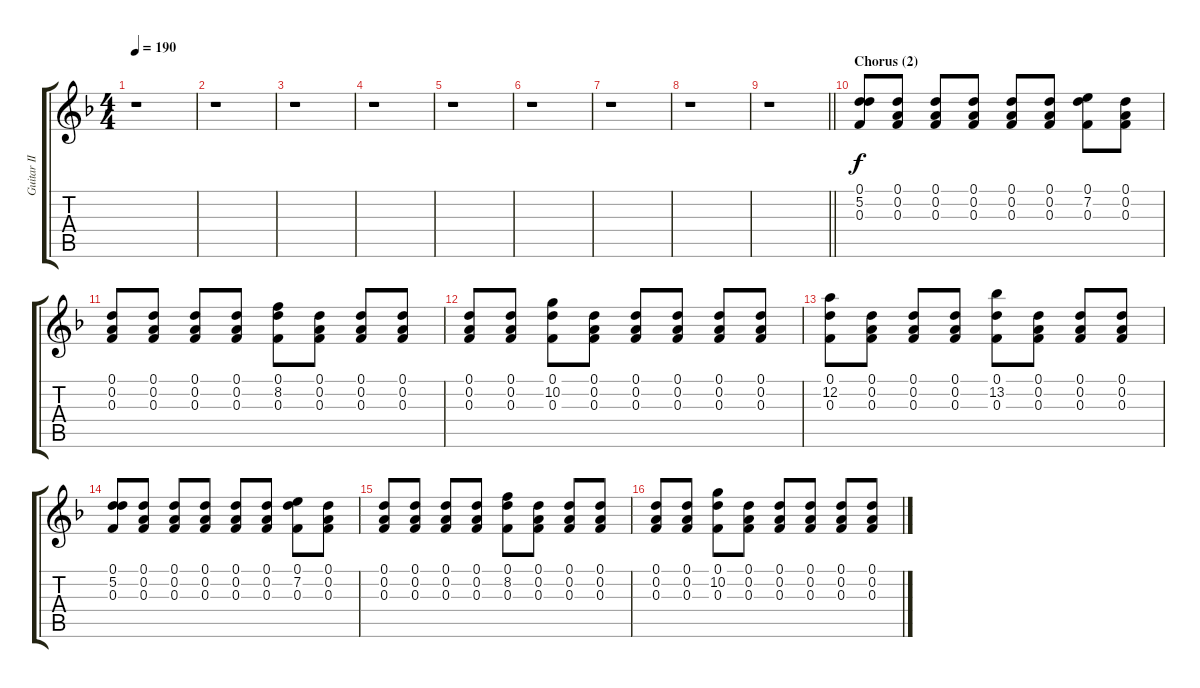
\track ("Guitar II" "Guitar II") {instrument electricguitarjazz}
\staff {score tabs}
\tuning (D4 A3 F3 C3 G2 D2) {hide}
\ts (4 4)
\tempo 190
\clef g2
\ks dminor
r.1{dy f} |
r.1 |
r.1 |
r.1 |
r.1 |
r.1 |
r.1 |
r.1 |
\barLineRight lightlight
r.1 |
\section ("" "Chorus (2)")
(0.1 5.2 0.3).8{instrument electricguitarjazz} (0.1 0.2 0.3).8 (0.1 0.2 0.3).8 (0.1 0.2 0.3).8 (0.1 0.2 0.3).8 (0.1 0.2 0.3).8 (0.1 7.2 0.3).8 (0.1 0.2 0.3).8 |
(0.1 0.2 0.3).8 (0.1 0.2 0.3).8 (0.1 0.2 0.3).8 (0.1 0.2 0.3).8 (0.1 8.2 0.3).8 (0.1 0.2 0.3).8 (0.1 0.2 0.3).8 (0.1 0.2 0.3).8 |
(0.1 0.2 0.3).8 (0.1 0.2 0.3).8 (0.1 10.2 0.3).8 (0.1 0.2 0.3).8 (0.1 0.2 0.3).8 (0.1 0.2 0.3).8 (0.1 0.2 0.3).8 (0.1 0.2 0.3).8 |
(0.1 12.2 0.3).8 (0.1 0.2 0.3).8 (0.1 0.2 0.3).8 (0.1 0.2 0.3).8 (0.1 13.2 0.3).8 (0.1 0.2 0.3).8 (0.1 0.2 0.3).8 (0.1 0.2 0.3).8 |
(0.1 5.2 0.3).8 (0.1 0.2 0.3).8 (0.1 0.2 0.3).8 (0.1 0.2 0.3).8 (0.1 0.2 0.3).8 (0.1 0.2 0.3).8 (0.1 7.2 0.3).8 (0.1 0.2 0.3).8 |
(0.1 0.2 0.3).8 (0.1 0.2 0.3).8 (0.1 0.2 0.3).8 (0.1 0.2 0.3).8 (0.1 8.2 0.3).8 (0.1 0.2 0.3).8 (0.1 0.2 0.3).8 (0.1 0.2 0.3).8 |
(0.1 0.2 0.3).8 (0.1 0.2 0.3).8 (0.1 10.2 0.3).8 (0.1 0.2 0.3).8 (0.1 0.2 0.3).8 (0.1 0.2 0.3).8 (0.1 0.2 0.3).8 (0.1 0.2 0.3).8
